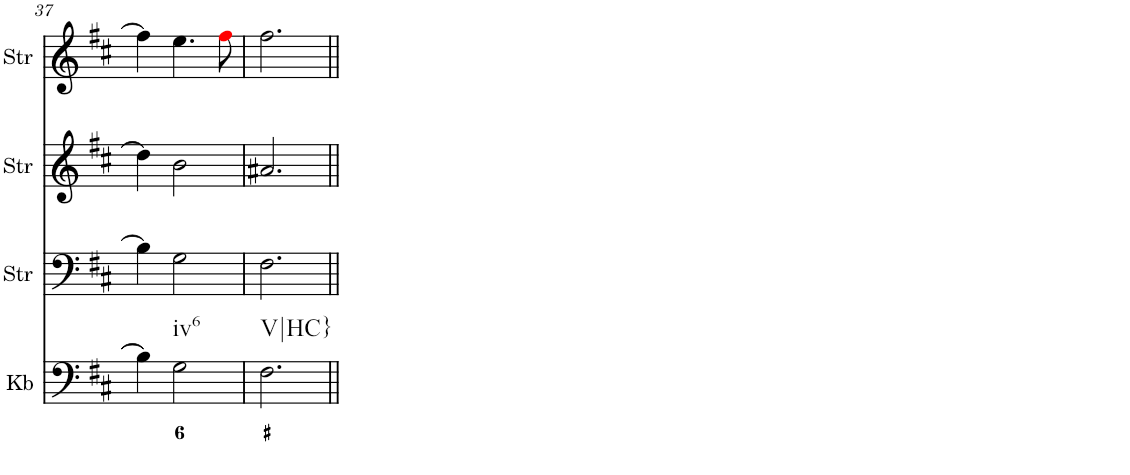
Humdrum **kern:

**kern	**kern	**kern	**kern
*part4	*part3	*part2	*part1
*staff4	*staff3	*staff2	*staff1
*I"Keyboard	*I"StringInstrument	*I"StringInstrument	*I"StringInstrument
*I'Kb	*I'Str	*I'Str	*I'Str
!!LO:PB:g=z
*clefF4	*clefF4	*clefG2	*clefG2
*k[f#c#]	*k[f#c#]	*k[f#c#]	*k[f#c#]
*M3/4	*M3/4	*M3/4	*M3/4
=37	=37	=37	=37
4B\]	4B\]	4dd\]	4ff#\]
!LO:TX:b:t=iv6	!	!	!
2G\	2G\	2b\	4.ee\
.	.	.	8ff#i\
=38	=38	=38	=38
!LO:TX:b:t=V|HC}	!	!	!
2.F#\	2.F#\	2.a#X/	2.ff#\
=||	=||	=||	=||
*-	*-	*-	*-
